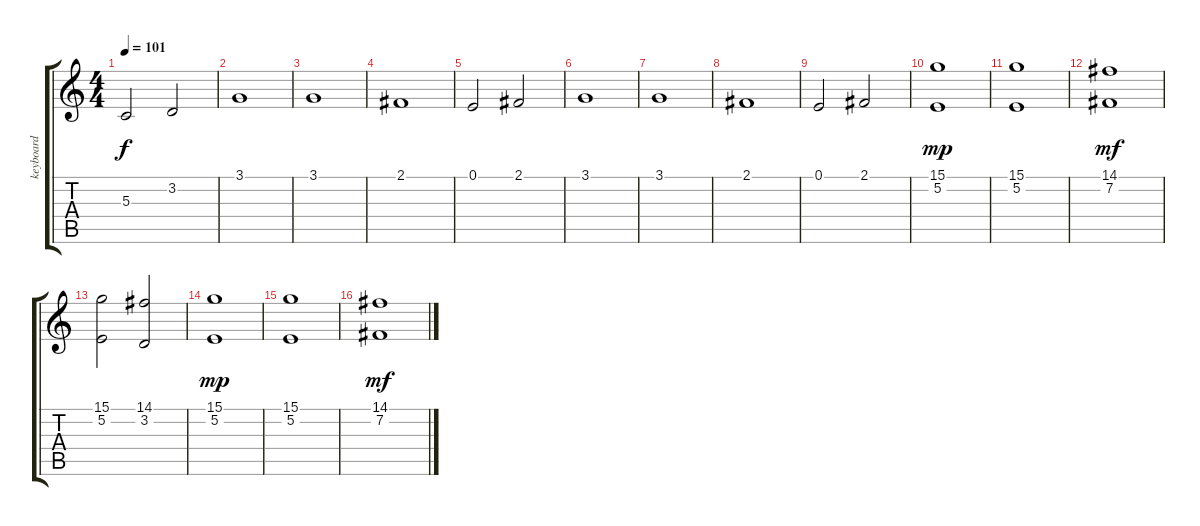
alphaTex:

\track ("keyboard" "keyboard") {instrument stringensemble1}
\staff {score tabs}
\tuning (E4 B3 G3 D3 A2 E2) {hide}
\ts (4 4)
\tempo 101
\clef g2
\ks c
5.3.2{dy f} 3.2.2 |
3.1.1 |
3.1.1 |
2.1.1 |
0.1.2 2.1.2 |
3.1.1 |
3.1.1 |
2.1.1 |
0.1.2 2.1.2 |
(15.1 5.2).1{dy mp} |
(15.1 5.2).1 |
(14.1 7.2).1{dy mf} |
(15.1 5.2).2 (14.1 3.2).2 |
(15.1 5.2).1{dy mp} |
(15.1 5.2).1 |
(14.1 7.2).1{dy mf}
